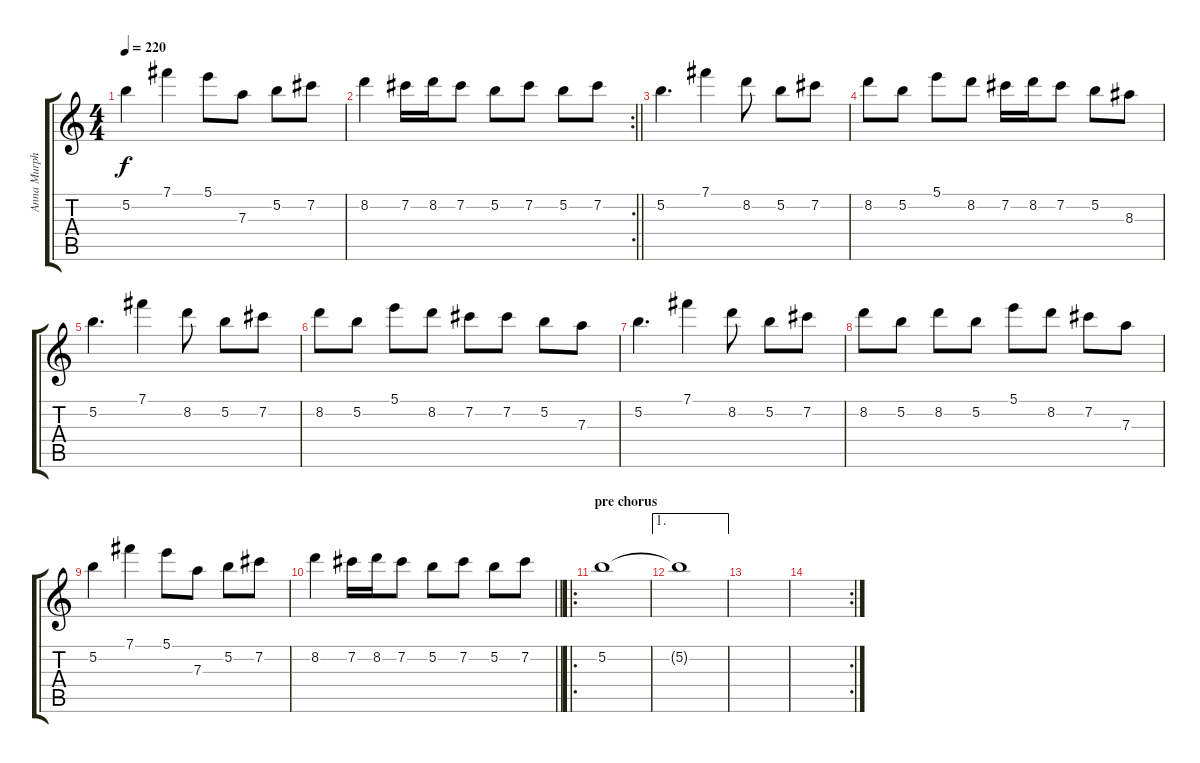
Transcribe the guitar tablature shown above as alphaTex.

\track ("Anna Murphy" "Anna Murph") {instrument contrabass}
\staff {score tabs}
\tuning (B4 Gb4 D4 A3 E3 B2) {hide}
\ts (4 4)
\tempo 220
\clef g2
\ks c
5.2.4{dy f} 7.1.4 5.1.8 7.3.8 5.2.8 7.2.8 |
\rc 2
\barLineRight lightlight
8.2.4 7.2.16 8.2.16 7.2.8 5.2.8 7.2.8 5.2.8 7.2.8 |
\section ("" "")
5.2.4{d} 7.1.4 8.2.8 5.2.8 7.2.8 |
8.2.8 5.2.8 5.1.8 8.2.8 7.2.16 8.2.16 7.2.8 5.2.8 8.3.8 |
5.2.4{d} 7.1.4 8.2.8 5.2.8 7.2.8 |
8.2.8 5.2.8 5.1.8 8.2.8 7.2.8 7.2.8 5.2.8 7.3.8 |
5.2.4{d} 7.1.4 8.2.8 5.2.8 7.2.8 |
8.2.8 5.2.8 8.2.8 5.2.8 5.1.8 8.2.8 7.2.8 7.3.8 |
5.2.4 7.1.4 5.1.8 7.3.8 5.2.8 7.2.8 |
\barLineRight lightlight
8.2.4 7.2.16 8.2.16 7.2.8 5.2.8 7.2.8 5.2.8 7.2.8 |
\ro
\section ("" "pre chorus")
5.2.1{volume 0} |
\ae 1
5.2{t}.1 |
|
\rc 2
